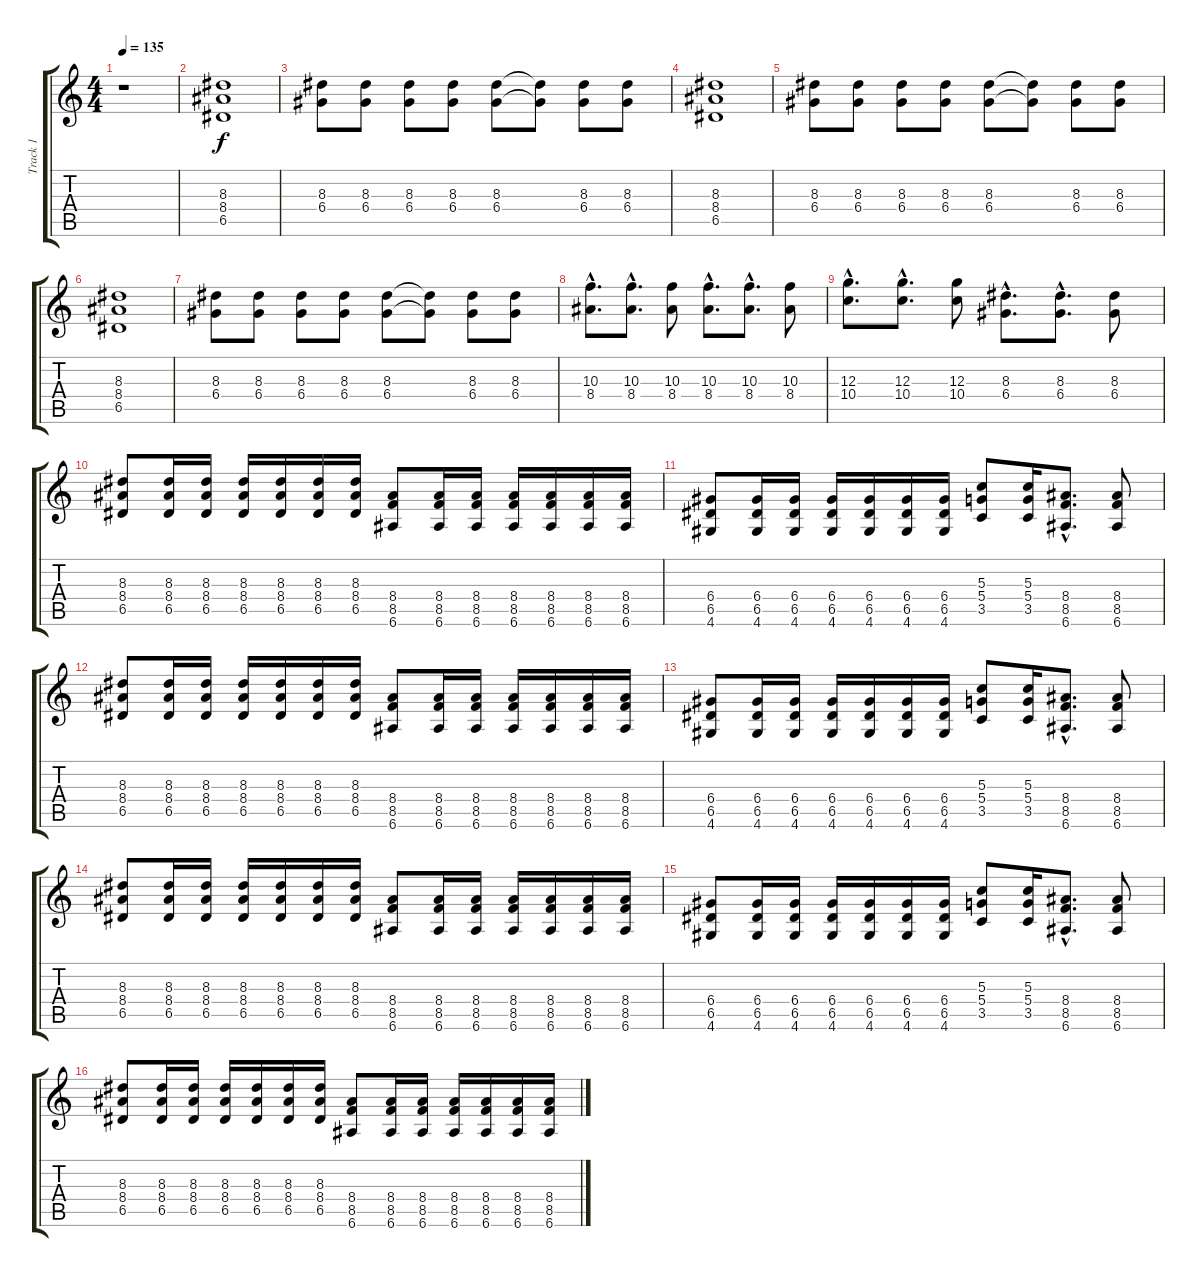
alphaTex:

\track ("Track 1" "Track 1") {instrument distortionguitar}
\staff {score tabs}
\tuning (E4 B3 G3 D3 A2 E2) {hide}
\ts (4 4)
\tempo 135
\clef g2
\ks c
r.1{dy f} |
(8.3 8.4 6.5).1 |
(8.3 6.4).8 (8.3 6.4).8 (8.3 6.4).8 (8.3 6.4).8 (8.3 6.4).8 (8.3{t} 6.4{t}).8 (8.3 6.4).8 (8.3 6.4).8 |
(8.3 8.4 6.5).1 |
(8.3 6.4).8 (8.3 6.4).8 (8.3 6.4).8 (8.3 6.4).8 (8.3 6.4).8 (8.3{t} 6.4{t}).8 (8.3 6.4).8 (8.3 6.4).8 |
(8.3 8.4 6.5).1 |
(8.3 6.4).8 (8.3 6.4).8 (8.3 6.4).8 (8.3 6.4).8 (8.3 6.4).8 (8.3{t} 6.4{t}).8 (8.3 6.4).8 (8.3 6.4).8 |
(10.3{hac} 8.4{hac}).8{d} (10.3{hac} 8.4{hac}).8{d} (10.3 8.4).8 (10.3{hac} 8.4{hac}).8{d} (10.3{hac} 8.4{hac}).8{d} (10.3 8.4).8 |
(12.3{hac} 10.4{hac}).8{d} (12.3{hac} 10.4{hac}).8{d} (12.3 10.4).8 (8.3{hac} 6.4{hac}).8{d} (8.3{hac} 6.4{hac}).8{d} (8.3 6.4).8 |
(8.3 8.4 6.5).8 (8.3 8.4 6.5).16 (8.3 8.4 6.5).16 (8.3 8.4 6.5).16 (8.3 8.4 6.5).16 (8.3 8.4 6.5).16 (8.3 8.4 6.5).16 (8.4 8.5 6.6).8 (8.4 8.5 6.6).16 (8.4 8.5 6.6).16 (8.4 8.5 6.6).16 (8.4 8.5 6.6).16 (8.4 8.5 6.6).16 (8.4 8.5 6.6).16 |
(6.4 6.5 4.6).8 (6.4 6.5 4.6).16 (6.4 6.5 4.6).16 (6.4 6.5 4.6).16 (6.4 6.5 4.6).16 (6.4 6.5 4.6).16 (6.4 6.5 4.6).16 (5.3 5.4 3.5).8 (5.3 5.4 3.5).16 (8.4{hac} 8.5{hac} 6.6{hac}).8{d} (8.4 8.5 6.6).8 |
(8.3 8.4 6.5).8 (8.3 8.4 6.5).16 (8.3 8.4 6.5).16 (8.3 8.4 6.5).16 (8.3 8.4 6.5).16 (8.3 8.4 6.5).16 (8.3 8.4 6.5).16 (8.4 8.5 6.6).8 (8.4 8.5 6.6).16 (8.4 8.5 6.6).16 (8.4 8.5 6.6).16 (8.4 8.5 6.6).16 (8.4 8.5 6.6).16 (8.4 8.5 6.6).16 |
(6.4 6.5 4.6).8 (6.4 6.5 4.6).16 (6.4 6.5 4.6).16 (6.4 6.5 4.6).16 (6.4 6.5 4.6).16 (6.4 6.5 4.6).16 (6.4 6.5 4.6).16 (5.3 5.4 3.5).8 (5.3 5.4 3.5).16 (8.4{hac} 8.5{hac} 6.6{hac}).8{d} (8.4 8.5 6.6).8 |
(8.3 8.4 6.5).8 (8.3 8.4 6.5).16 (8.3 8.4 6.5).16 (8.3 8.4 6.5).16 (8.3 8.4 6.5).16 (8.3 8.4 6.5).16 (8.3 8.4 6.5).16 (8.4 8.5 6.6).8 (8.4 8.5 6.6).16 (8.4 8.5 6.6).16 (8.4 8.5 6.6).16 (8.4 8.5 6.6).16 (8.4 8.5 6.6).16 (8.4 8.5 6.6).16 |
(6.4 6.5 4.6).8 (6.4 6.5 4.6).16 (6.4 6.5 4.6).16 (6.4 6.5 4.6).16 (6.4 6.5 4.6).16 (6.4 6.5 4.6).16 (6.4 6.5 4.6).16 (5.3 5.4 3.5).8 (5.3 5.4 3.5).16 (8.4{hac} 8.5{hac} 6.6{hac}).8{d} (8.4 8.5 6.6).8 |
(8.3 8.4 6.5).8 (8.3 8.4 6.5).16 (8.3 8.4 6.5).16 (8.3 8.4 6.5).16 (8.3 8.4 6.5).16 (8.3 8.4 6.5).16 (8.3 8.4 6.5).16 (8.4 8.5 6.6).8 (8.4 8.5 6.6).16 (8.4 8.5 6.6).16 (8.4 8.5 6.6).16 (8.4 8.5 6.6).16 (8.4 8.5 6.6).16 (8.4 8.5 6.6).16
